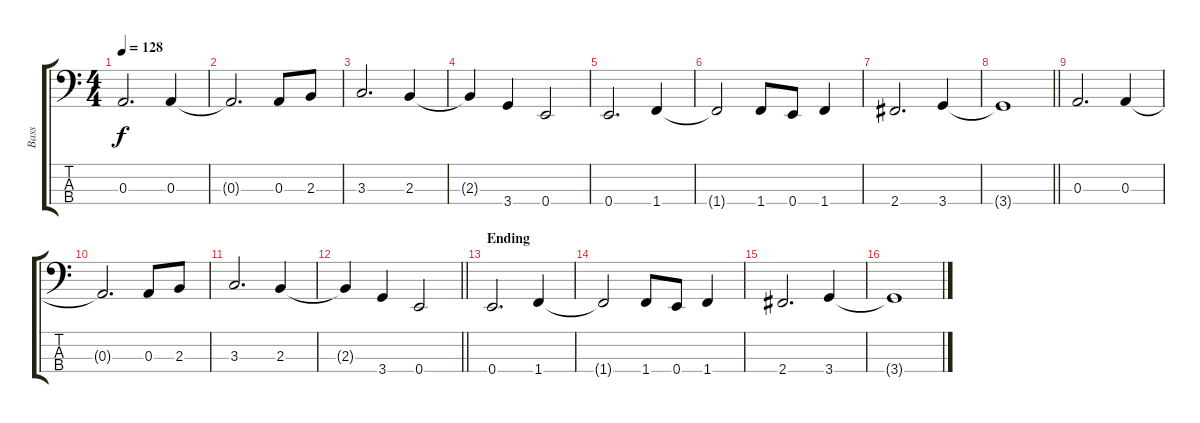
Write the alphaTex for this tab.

\track ("Bass" "Bass") {instrument electricbassfinger}
\staff {score tabs}
\tuning (G2 D2 A1 E1) {hide}
\ts (4 4)
\tempo 128
\clef f4
\ks c
0.3.2{d dy f} 0.3.4 |
0.3{t}.2{d} 0.3.8 2.3.8 |
3.3.2{d} 2.3.4 |
2.3{t}.4 3.4.4 0.4.2 |
0.4.2{d} 1.4.4 |
1.4{t}.2 1.4.8 0.4.8 1.4.4 |
2.4.2{d} 3.4.4 |
\barLineRight lightlight
3.4{t}.1 |
0.3.2{d} 0.3.4 |
0.3{t}.2{d} 0.3.8 2.3.8 |
3.3.2{d} 2.3.4 |
\barLineRight lightlight
2.3{t}.4 3.4.4 0.4.2 |
\section ("" "Ending")
0.4.2{d} 1.4.4 |
1.4{t}.2 1.4.8 0.4.8 1.4.4 |
2.4.2{d} 3.4.4 |
3.4{t}.1
